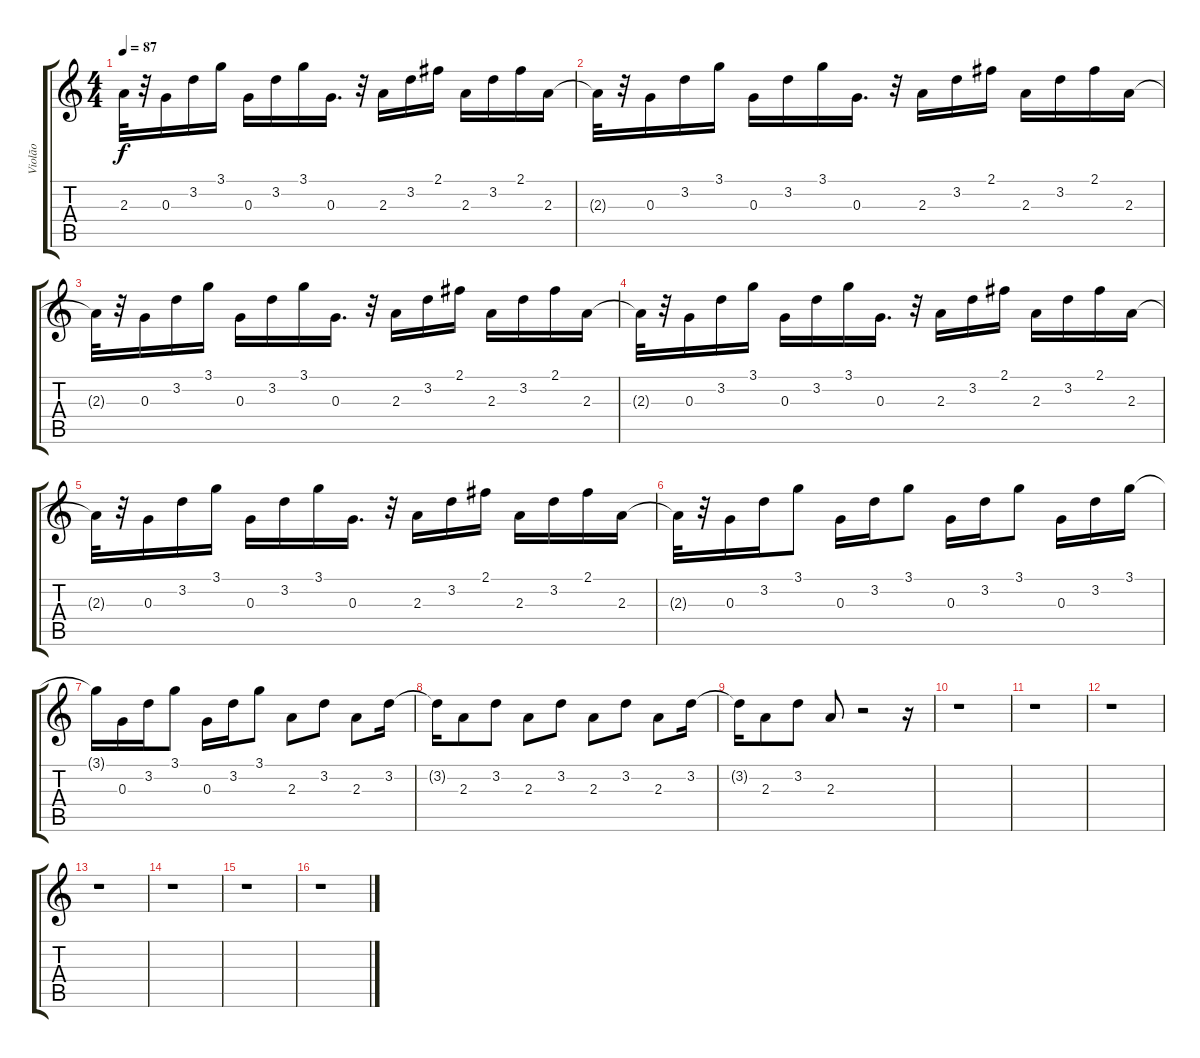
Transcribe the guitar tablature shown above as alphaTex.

\track ("Violão" "Violão") {instrument acousticguitarsteel}
\staff {score tabs}
\tuning (E4 B3 G3 D3 A2 E2) {hide}
\ts (4 4)
\tempo 87
\clef g2
\ks c
2.3{t}.32{dy f} r.32 0.3.16 3.2.16 3.1.16 0.3.16 3.2.16 3.1.16 0.3.16{d} r.32 2.3.16 3.2.16 2.1.16 2.3.16 3.2.16 2.1.16 2.3.16 |
2.3{t}.32 r.32 0.3.16 3.2.16 3.1.16 0.3.16 3.2.16 3.1.16 0.3.16{d} r.32 2.3.16 3.2.16 2.1.16 2.3.16 3.2.16 2.1.16 2.3.16 |
2.3{t}.32 r.32 0.3.16 3.2.16 3.1.16 0.3.16 3.2.16 3.1.16 0.3.16{d} r.32 2.3.16 3.2.16 2.1.16 2.3.16 3.2.16 2.1.16 2.3.16 |
2.3{t}.32 r.32 0.3.16 3.2.16 3.1.16 0.3.16 3.2.16 3.1.16 0.3.16{d} r.32 2.3.16 3.2.16 2.1.16 2.3.16 3.2.16 2.1.16 2.3.16 |
2.3{t}.32 r.32 0.3.16 3.2.16 3.1.16 0.3.16 3.2.16 3.1.16 0.3.16{d} r.32 2.3.16 3.2.16 2.1.16 2.3.16 3.2.16 2.1.16 2.3.16 |
2.3{t}.32 r.32 0.3.16 3.2.16 3.1.8 0.3.16 3.2.16 3.1.8 0.3.16 3.2.16 3.1.8 0.3.16 3.2.16 3.1.16 |
3.1{t}.16 0.3.16 3.2.16 3.1.8 0.3.16 3.2.16 3.1.8 2.3.8 3.2.8 2.3.8 3.2.16 |
3.2{t}.16 2.3.8 3.2.8 2.3.8 3.2.8 2.3.8 3.2.8 2.3.8 3.2.16 |
3.2{t}.16 2.3.8 3.2.8 2.3.8 r.2 r.16 |
r.1 |
r.1 |
r.1 |
r.1 |
r.1 |
r.1 |
r.1
